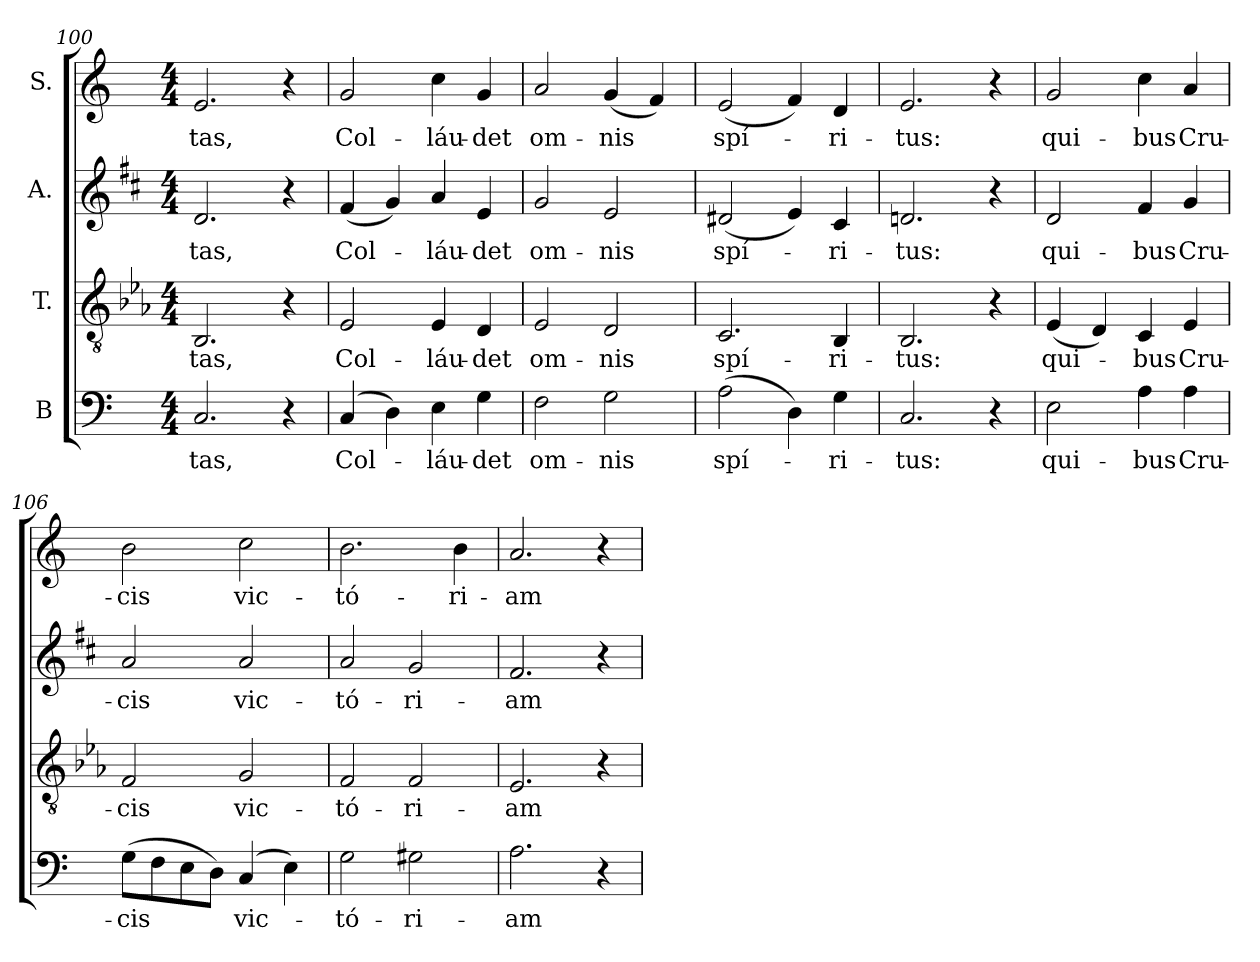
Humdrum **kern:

**kern	**text	**kern	**text	**kern	**text	**kern	**text
*part4	*part4	*part3	*part3	*part2	*part2	*part1	*part1
*staff4	*staff4	*staff3	*staff3	*staff2	*staff2	*staff1	*staff1
*I"B	*	*I"T.	*	*I"A.	*	*I"S.	*
*clefF4	*	*clefGv2	*	*clefG2	*	*clefG2	*
*	*	*ITrd2c3	*	*ITrd1c2	*	*	*
*k[]	*	*k[]	*	*k[]	*	*k[]	*
*C:	*	*C:	*	*C:	*	*C:	*
*M4/4	*	*M4/4	*	*M4/4	*	*M4/4	*
=100	=100	=100	=100	=100	=100	=100	=100
!	!LO:LY:b:color=#000000	!	!	!	!	!	!
!	!	!	!LO:LY:b:color=#000000	!	!	!	!
!	!	!	!	!	!LO:LY:b:color=#000000	!	!
!	!	!	!	!	!	!	!LO:LY:b:color=#000000
2.Ci/	-tas,	2.GGi/	-tas,	2.ci/	-tas,	2.ei/	-tas,
4r	.	4r	.	4r	.	4r	.
=101	=101	=101	=101	=101	=101	=101	=101
!	!LO:LY:b:color=#000000	!	!	!	!	!	!
!	!	!	!LO:LY:b:color=#000000	!	!	!	!
!	!	!	!	!	!LO:LY:b:color=#000000	!	!
!	!	!	!	!	!	!	!LO:LY:b:color=#000000
(4Ci/	Col-	2Ci/	Col-	(4ei/	Col-	2gi/	Col-
4Di\)	.	.	.	4fi/)	.	.	.
!	!LO:LY:b:color=#000000	!	!	!	!	!	!
!	!	!	!LO:LY:b:color=#000000	!	!	!	!
!	!	!	!	!	!LO:LY:b:color=#000000	!	!
!	!	!	!	!	!	!	!LO:LY:b:color=#000000
4Ei\	-láu-	4Ci/	-láu-	4gi/	-láu-	4cci\	-láu-
!	!LO:LY:b:color=#000000	!	!	!	!	!	!
!	!	!	!LO:LY:b:color=#000000	!	!	!	!
!	!	!	!	!	!LO:LY:b:color=#000000	!	!
!	!	!	!	!	!	!	!LO:LY:b:color=#000000
4Gi\	-det	4BBi/	-det	4di/	-det	4gi/	-det
=102	=102	=102	=102	=102	=102	=102	=102
!	!LO:LY:b:color=#000000	!	!	!	!	!	!
!	!	!	!LO:LY:b:color=#000000	!	!	!	!
!	!	!	!	!	!LO:LY:b:color=#000000	!	!
!	!	!	!	!	!	!	!LO:LY:b:color=#000000
2Fi\	om-	2Ci/	om-	2fi/	om-	2ai/	om-
!	!LO:LY:b:color=#000000	!	!	!	!	!	!
!	!	!	!LO:LY:b:color=#000000	!	!	!	!
!	!	!	!	!	!LO:LY:b:color=#000000	!	!
!	!	!	!	!	!	!	!LO:LY:b:color=#000000
2Gi\	-nis	2BBi/	-nis	2di/	-nis	(4gi/	-nis
.	.	.	.	.	.	4fi/)	.
!!LO:LB:g=z
=103	=103	=103	=103	=103	=103	=103	=103
!	!LO:LY:b:color=#000000	!	!	!	!	!	!
!	!	!	!LO:LY:b:color=#000000	!	!	!	!
!	!	!	!	!	!LO:LY:b:color=#000000	!	!
!	!	!	!	!	!	!	!LO:LY:b:color=#000000
(2Ai\	spí-	2.AAi/	spí-	(2c#Xi/	spí-	(2ei/	spí-
4Di\)	.	.	.	4di/)	.	4fi/)	.
!	!LO:LY:b:color=#000000	!	!	!	!	!	!
!	!	!	!LO:LY:b:color=#000000	!	!	!	!
!	!	!	!	!	!LO:LY:b:color=#000000	!	!
!	!	!	!	!	!	!	!LO:LY:b:color=#000000
4Gi\	-ri-	4GGi/	-ri-	4Bi/	-ri-	4di/	-ri-
=104	=104	=104	=104	=104	=104	=104	=104
!	!LO:LY:b:color=#000000	!	!	!	!	!	!
!	!	!	!LO:LY:b:color=#000000	!	!	!	!
!	!	!	!	!	!LO:LY:b:color=#000000	!	!
!	!	!	!	!	!	!	!LO:LY:b:color=#000000
2.Ci/	-tus:	2.GGi/	-tus:	2.cni/	-tus:	2.ei/	-tus:
4r	.	4r	.	4r	.	4r	.
=105	=105	=105	=105	=105	=105	=105	=105
!	!LO:LY:b:color=#000000	!	!	!	!	!	!
!	!	!	!LO:LY:b:color=#000000	!	!	!	!
!	!	!	!	!	!LO:LY:b:color=#000000	!	!
!	!	!	!	!	!	!	!LO:LY:b:color=#000000
2Ei\	qui-	(4Ci/	qui-	2ci/	qui-	2gi/	qui-
.	.	4BBi/)	.	.	.	.	.
!	!LO:LY:b:color=#000000	!	!	!	!	!	!
!	!	!	!LO:LY:b:color=#000000	!	!	!	!
!	!	!	!	!	!LO:LY:b:color=#000000	!	!
!	!	!	!	!	!	!	!LO:LY:b:color=#000000
4Ai\	-bus	4AAi/	-bus	4ei/	-bus	4cci\	-bus
!	!LO:LY:b:color=#000000	!	!	!	!	!	!
!	!	!	!LO:LY:b:color=#000000	!	!	!	!
!	!	!	!	!	!LO:LY:b:color=#000000	!	!
!	!	!	!	!	!	!	!LO:LY:b:color=#000000
4Ai\	Cru-	4Ci/	Cru-	4fi/	Cru-	4ai/	Cru-
=106	=106	=106	=106	=106	=106	=106	=106
!	!LO:LY:b:color=#000000	!	!	!	!	!	!
!	!	!	!LO:LY:b:color=#000000	!	!	!	!
!	!	!	!	!	!LO:LY:b:color=#000000	!	!
!	!	!	!	!	!	!	!LO:LY:b:color=#000000
(8Gi\L	-cis	2Di/	-cis	2gi/	-cis	2bi\	-cis
8Fi\	.	.	.	.	.	.	.
8Ei\	.	.	.	.	.	.	.
8Di\J)	.	.	.	.	.	.	.
!	!LO:LY:b:color=#000000	!	!	!	!	!	!
!	!	!	!LO:LY:b:color=#000000	!	!	!	!
!	!	!	!	!	!LO:LY:b:color=#000000	!	!
!	!	!	!	!	!	!	!LO:LY:b:color=#000000
(4Ci/	vic-	2Ei/	vic-	2gi/	vic-	2cci\	vic-
4Ei\)	.	.	.	.	.	.	.
=107	=107	=107	=107	=107	=107	=107	=107
!	!LO:LY:b:color=#000000	!	!	!	!	!	!
!	!	!	!LO:LY:b:color=#000000	!	!	!	!
!	!	!	!	!	!LO:LY:b:color=#000000	!	!
!	!	!	!	!	!	!	!LO:LY:b:color=#000000
2Gi\	-tó-	2Di/	-tó-	2gi/	-tó-	2.bi\	-tó-
!	!LO:LY:b:color=#000000	!	!	!	!	!	!
!	!	!	!LO:LY:b:color=#000000	!	!	!	!
!	!	!	!	!	!LO:LY:b:color=#000000	!	!
2G#Xi\	-ri-	2Di/	-ri-	2fi/	-ri-	.	.
!	!	!	!	!	!	!	!LO:LY:b:color=#000000
.	.	.	.	.	.	4bi\	-ri-
=108	=108	=108	=108	=108	=108	=108	=108
!	!LO:LY:b:color=#000000	!	!	!	!	!	!
!	!	!	!LO:LY:b:color=#000000	!	!	!	!
!	!	!	!	!	!LO:LY:b:color=#000000	!	!
!	!	!	!	!	!	!	!LO:LY:b:color=#000000
2.Ai\	-am	2.Ci/	-am	2.ei/	-am	2.ai/	-am
4r	.	4r	.	4r	.	4r	.
=	=	=	=	=	=	=	=
*-	*-	*-	*-	*-	*-	*-	*-
